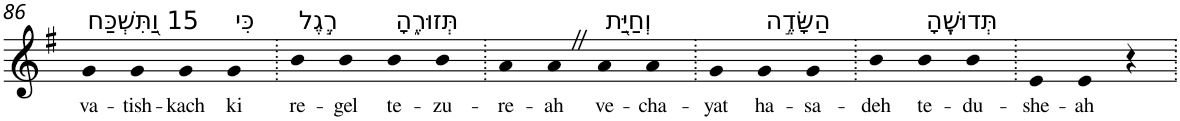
**kern	**text
*part1	*part1
*staff1	*staff1
*I"Piano	*
*I'Pno	*
!!LO:PB:g=z
*clefG2	*
*k[f#]	*
*G:	*
=86	=86
!LO:TX:a:t=15 וַ֭תִּשְׁכַּח	!
!	!LO:LY:b
4g	va-
!	!LO:LY:b
4g	-tish-
!	!LO:LY:b
4g	-kach
!LO:TX:a:t=כִּי	!
!	!LO:LY:b
4g	ki
=87.	=87.
!LO:TX:a:t=רֶ֣גֶל	!
!	!LO:LY:b
4b	re-
!	!LO:LY:b
4b	-gel
!LO:TX:a:t=תְּזוּרֶ֑הָ	!
!	!LO:LY:b
4b	te-
!	!LO:LY:b
4b	-zu-
=88.	=88.
!	!LO:LY:b
4a	-re-
!	!LO:LY:b
4aZ	-ah
!LO:TX:a:t=וְחַיַּ֖ת	!
!	!LO:LY:b
4a	ve-
!	!LO:LY:b
4a	-cha-
=89.	=89.
!	!LO:LY:b
4g	-yat
!LO:TX:a:t=הַשָּׂדֶ֣ה	!
!	!LO:LY:b
4g	ha-
!	!LO:LY:b
4g	-sa-
=90.	=90.
!	!LO:LY:b
4b	-deh
!LO:TX:a:t=תְּדוּשֶֽׁהָ	!
!	!LO:LY:b
4b	te-
!	!LO:LY:b
4b	-du-
=91.	=91.
!	!LO:LY:b
4e	-she-
!	!LO:LY:b
4e	-ah
4r	.
=.	=.
*-	*-
